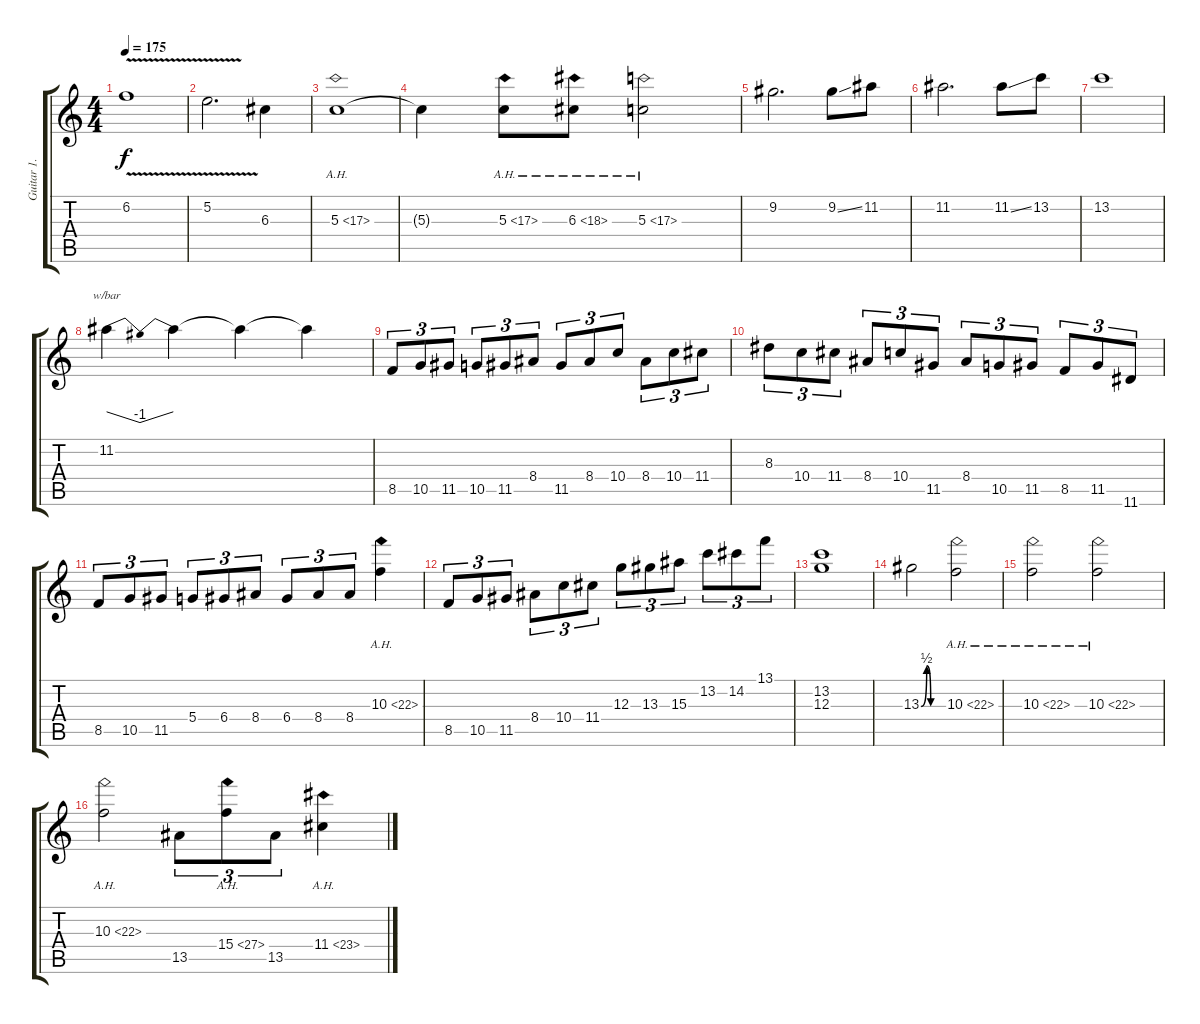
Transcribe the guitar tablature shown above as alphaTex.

\track ("Guitar 1." "Guitar 1.") {instrument overdrivenguitar}
\staff {score tabs}
\tuning (E4 B3 G3 D3 A2 E2) {hide}
\ts (4 4)
\tempo 175
\clef g2
\ks c
6.2{v}.1{dy f} |
5.2{v}.2{d} 6.3.4 |
5.3{ah 12}.1 |
5.3{t}.4 5.3{ah 12}.8 6.3{ah 12}.8 5.3{ah 12}.2 |
9.2.2{d} 9.2{ss}.8 11.2.8 |
11.2.2{d} 11.2{ss}.8 13.2.8 |
13.2.1 |
11.2.4{tbe (dip default 0 0 30 -4 60 0)} 11.2{t}.4 11.2{t}.4 11.2{t}.4 |
8.5.8{tu (3 2)} 10.5.8{tu (3 2)} 11.5.8{tu (3 2)} 10.5.8{tu (3 2)} 11.5.8{tu (3 2)} 8.4.8{tu (3 2)} 11.5.8{tu (3 2)} 8.4.8{tu (3 2)} 10.4.8{tu (3 2)} 8.4.8{tu (3 2)} 10.4.8{tu (3 2)} 11.4.8{tu (3 2)} |
8.3.8{tu (3 2)} 10.4.8{tu (3 2)} 11.4.8{tu (3 2)} 8.4.8{tu (3 2)} 10.4.8{tu (3 2)} 11.5.8{tu (3 2)} 8.4.8{tu (3 2)} 10.5.8{tu (3 2)} 11.5.8{tu (3 2)} 8.5.8{tu (3 2)} 11.5.8{tu (3 2)} 11.6.8{tu (3 2)} |
8.5.8{tu (3 2)} 10.5.8{tu (3 2)} 11.5.8{tu (3 2)} 5.4.8{tu (3 2)} 6.4.8{tu (3 2)} 8.4.8{tu (3 2)} 6.4.8{tu (3 2)} 8.4.8{tu (3 2)} 8.4.8{tu (3 2)} 10.3{ah 12}.4 |
8.5.8{tu (3 2)} 10.5.8{tu (3 2)} 11.5.8{tu (3 2)} 8.4.8{tu (3 2)} 10.4.8{tu (3 2)} 11.4.8{tu (3 2)} 12.3.8{tu (3 2)} 13.3.8{tu (3 2)} 15.3.8{tu (3 2)} 13.2.8{tu (3 2)} 14.2.8{tu (3 2)} 13.1.8{tu (3 2)} |
(13.2 12.3).1 |
13.3{be (custom 0 0 15 2 26 0 45 0 60 0)}.2 10.3{ah 12}.2 |
10.3{ah 12}.2 10.3{ah 12}.2 |
10.3{ah 12}.2 13.5.8{tu (3 2)} 15.4{ah 12}.8{tu (3 2)} 13.5.8{tu (3 2)} 11.4{ah 12}.4
